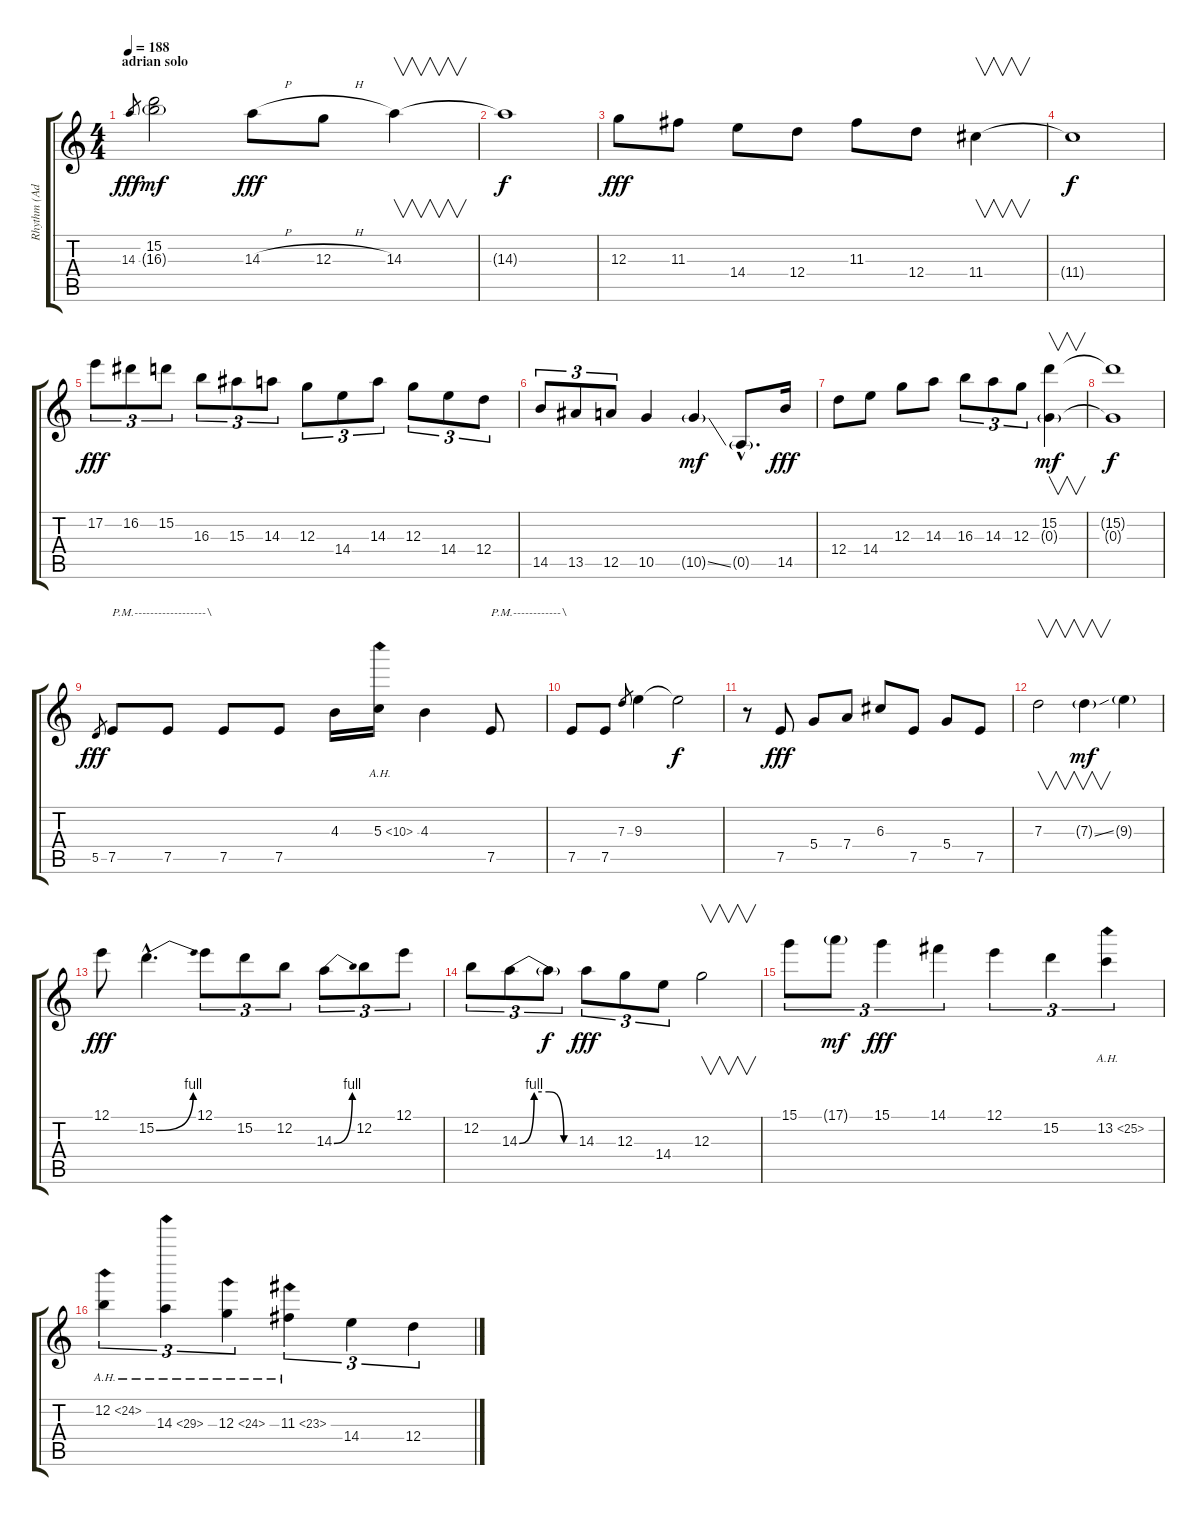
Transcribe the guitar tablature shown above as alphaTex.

\track ("Rhythm (Adrian)" "Rhythm (Ad") {instrument distortionguitar}
\staff {score tabs}
\tuning (E4 B3 G3 D3 A2 E2) {hide}
\ts (4 4)
\section ("" "adrian solo")
\tempo 188
\clef g2
\ks c
14.3.8{gr dy fff} (15.2 16.3{g}).2{dy mf} 14.3{h}.8{dy fff} 12.3{h}.8 14.3.4{v} |
14.3{t}.1{dy f} |
12.3.8{dy fff} 11.3.8 14.4.8 12.4.8 11.3.8 12.4.8 11.4.4{v} |
11.4{t}.1{dy f} |
17.2.8{tu (3 2) dy fff} 16.2.8{tu (3 2)} 15.2.8{tu (3 2)} 16.3.8{tu (3 2)} 15.3.8{tu (3 2)} 14.3.8{tu (3 2)} 12.3.8{tu (3 2)} 14.4.8{tu (3 2)} 14.3.8{tu (3 2)} 12.3.8{tu (3 2)} 14.4.8{tu (3 2)} 12.4.8{tu (3 2)} |
14.5.8{tu (3 2)} 13.5.8{tu (3 2)} 12.5.8{tu (3 2)} 10.5.4 10.5{ss g}.4{dy mf} 0.5{g hac}.8{d} 14.5.16{dy fff} |
12.4.8 14.4.8 12.3.8 14.3.8 16.3.8{tu (3 2)} 14.3.8{tu (3 2)} 12.3.8{tu (3 2)} (15.2 0.3{g}).4{v dy mf} |
(15.2{t} 0.3{t}).1{dy f} |
5.5.8{gr dy fff} 7.5.8{txt "P.M.------------------\\"} 7.5.8 7.5.8 7.5.8 4.3.16 5.3{ah 5}.16 4.3.4 7.5.8{txt "P.M.------------\\"} |
7.5.8 7.5.8 7.3.8{gr} 9.3.4 9.3{t}.2{dy f} |
r.8 7.5.8{dy fff} 5.4.8 7.4.8 6.3.8 7.5.8 5.4.8 7.5.8 |
7.3.2{v} 7.3{ss g}.4{v dy mf} 9.3{g}.4 |
12.1.8{dy fff} 15.2{be (bend 0 0 60 4) hac}.4{d} 12.1.8{tu (3 2)} 15.2.8{tu (3 2)} 12.2.8{tu (3 2)} 14.3{be (bend 0 0 60 4)}.8{tu (3 2)} 12.2.8{tu (3 2)} 12.1.8{tu (3 2)} |
12.2.8{tu (3 2)} 14.3{be (custom 0 0 15 4 30 4 45 0 60 0)}.8{tu (3 2)} 14.3{t}.8{tu (3 2) dy f} 14.3.8{tu (3 2) dy fff} 12.3.8{tu (3 2)} 14.4.8{tu (3 2)} 12.3.2{v} |
15.1.8{tu (3 2)} 17.1{g}.8{tu (3 2) dy mf} 15.1.4{tu (3 2) dy fff} 14.1.4{tu (3 2)} 12.1.4{tu (3 2)} 15.2.4{tu (3 2)} 13.2{ah 12}.4{tu (3 2)} |
12.2{ah 12}.4{tu (3 2)} 14.3{ah 15}.4{tu (3 2)} 12.3{ah 12}.4{tu (3 2)} 11.3{ah 12}.4{tu (3 2)} 14.4.4{tu (3 2)} 12.4.4{tu (3 2)}
